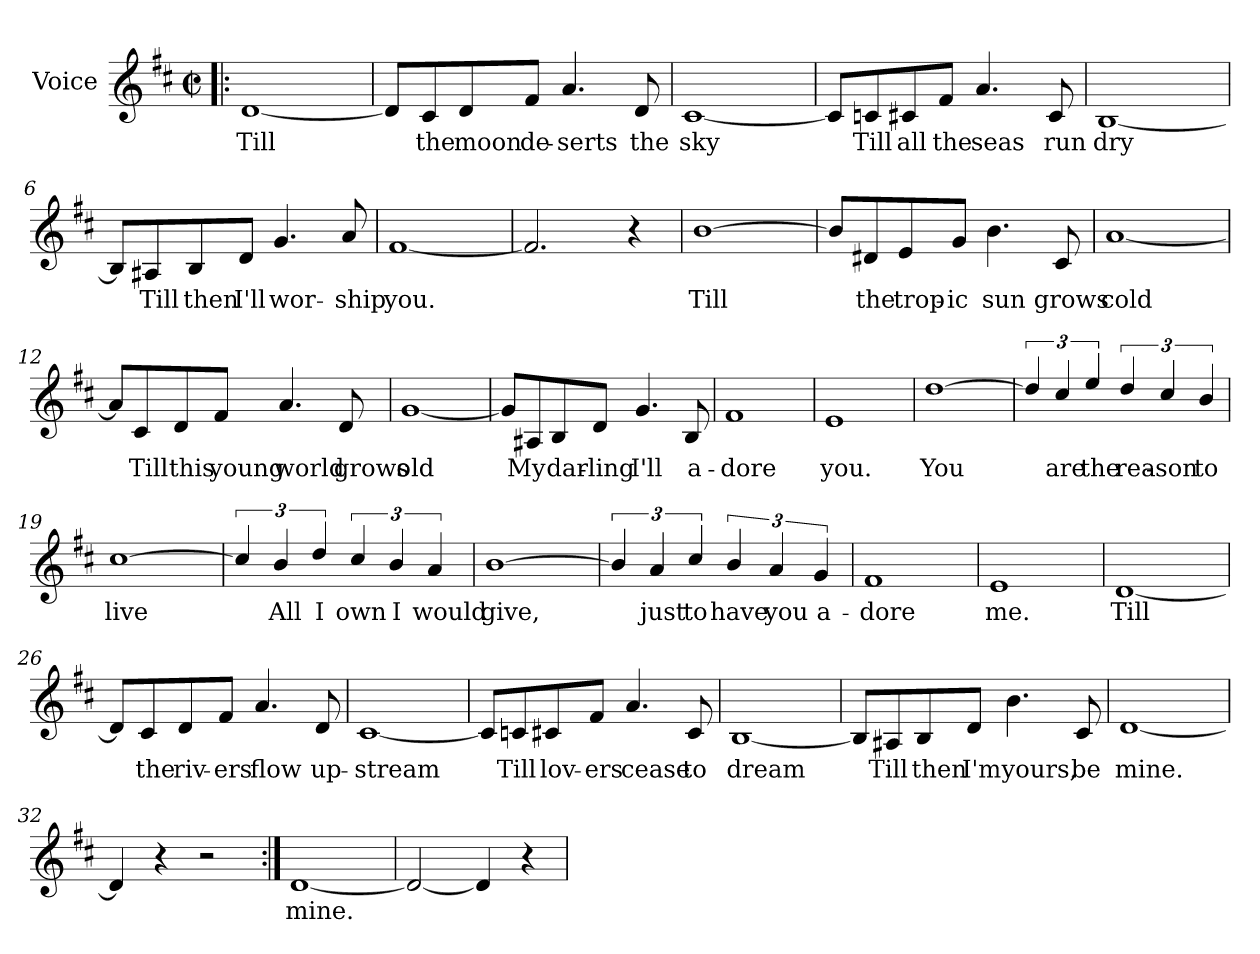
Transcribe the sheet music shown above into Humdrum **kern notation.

**kern	**text
*part1	*part1
*staff1	*staff1
*I"Voice	*
*clefG2	*
*k[f#c#]	*
*D:	*
*M2/2	*
*met(c|)	*
=1!|:	=1!|:
[1d	Till
=2	=2
8d/L]	.
8c#/	the
8d/	moon
8f#/J	de-
4.a/	-serts
8d/	the
=3	=3
[1c#	sky
=4	=4
8c#/L]	.
8cn/	Till
8c#X/	all
8f#/J	the
4.a/	seas
8c#/	run
=5	=5
[1B	dry
!!LO:LB:g=z
=6	=6
8B/L]	.
8A#X/	Till
8B/	then
8d/J	I'll
4.g/	wor-
8a/	-ship
=7	=7
[1f#	you.
=8	=8
2.f#/]	.
4r	.
=9	=9
[1b	Till
=10	=10
8b/L]	.
8d#X/	the
8e/	trop-
8g/J	-ic
4.b\	sun
8c#/	grows
=11	=11
[1a	cold
!!LO:LB:g=z
=12	=12
8a/L]	.
8c#/	Till
8d/	this
8f#/J	young
4.a/	world
8d/	grows
=13	=13
[1g	old
=14	=14
8g/L]	.
8A#X/	My
8B/	dar-
8d/J	-ling
4.g/	I'll
8B/	a-
=15	=15
1f#	-dore
=16	=16
1e	you.
=17	=17
[1dd	You
!!LO:LB:g=z
=18	=18
6dd/]	.
6cc#/	are
6ee/	the
6dd/	rea-
6cc#/	-son
6b/	to
=19	=19
[1cc#	live
=20	=20
6cc#/]	.
6b/	All
6dd/	I
6cc#/	own
6b/	I
6a/	would
=21	=21
[1b	give,
=22	=22
6b/]	.
6a/	just
6cc#/	to
6b/	have
6a/	you
6g/	a-
!!LO:LB:g=z
=23	=23
1f#	-dore
=24	=24
1e	me.
=25	=25
[1d	Till
=26	=26
8d/L]	.
8c#/	the
8d/	riv-
8f#/J	-ers
4.a/	flow
8d/	up-
=27	=27
[1c#	-stream
=28	=28
8c#/L]	.
8cn/	Till
8c#X/	lov-
8f#/J	-ers
4.a/	cease
8c#/	to
!!LO:LB:g=z
=29	=29
[1B	dream
=30	=30
8B/L]	.
8A#X/	Till
8B/	then
8d/J	I'm
4.b\	yours,
8c#/	be
=31	=31
[1d	mine.
=32	=32
4d/]	.
4r	.
2r	.
=33:|!	=33:|!
[1d	mine.
=34	=34
2d/_	.
4d/]	.
4r	.
=	=
*-	*-
